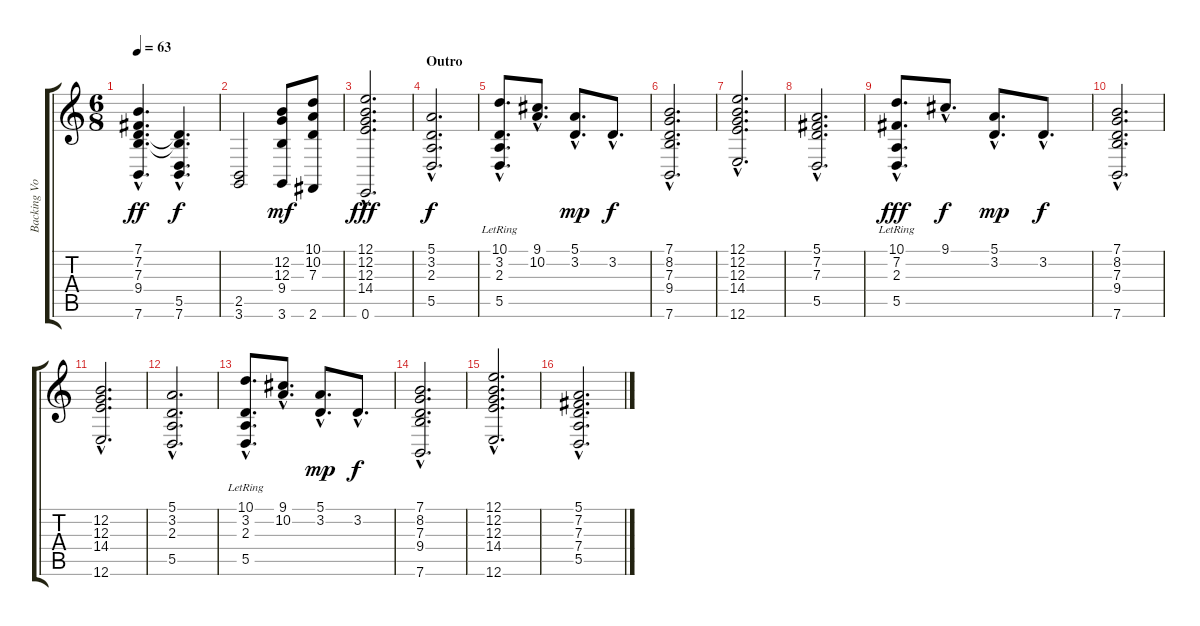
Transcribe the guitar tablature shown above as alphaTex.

\track ("Backing Vocals" "Backing Vo") {instrument choiraahs}
\staff {score tabs}
\tuning (E4 B3 G3 D3 A2 E2) {hide}
\ts (6 8)
\tempo 63
\clef g2
\ks c
(7.1{hac} 7.2{hac} 7.3{hac} 9.4{hac} 7.6{hac}).4{d dy ff} (7.3{hac t} 9.4{hac t} 5.5{hac} 7.6{hac}).4{d dy f} |
(2.5 3.6).2 (12.2 12.3 9.4 3.6).8{dy mf} (10.1 10.2 7.3 2.6).8 |
(12.1{hac} 12.2{hac} 12.3{hac} 14.4{hac} 0.6{hac}).2{d dy fff} |
\section ("" "Outro")
(5.1{hac} 3.2{hac} 2.3{hac} 5.5{hac}).2{d dy f} |
(10.1{hac} 3.2{hac} 2.3{hac lr} 5.5{hac lr}).8{d} (9.1{hac} 10.2{hac}).8{d} (5.1{hac} 3.2{hac}).8{d dy mp} 3.2{hac}.8{d dy f} |
(7.1{hac} 8.2{hac} 7.3{hac} 9.4{hac} 7.6{hac}).2{d} |
(12.1{hac} 12.2{hac} 12.3{hac} 14.4{hac} 12.6{hac}).2{d} |
(5.1{hac} 7.2{hac} 7.3{hac} 5.5{hac}).2{d} |
(10.1{hac} 7.2{hac lr} 2.3{hac lr} 5.5{hac lr}).8{d dy fff} 9.1{hac}.8{d dy f} (5.1{hac} 3.2{hac}).8{d dy mp} 3.2{hac}.8{d dy f} |
(7.1{hac} 8.2{hac} 7.3{hac} 9.4{hac} 7.6{hac}).2{d} |
(12.2{hac} 12.3{hac} 14.4{hac} 12.6{hac}).2{d} |
(5.1{hac} 3.2{hac} 2.3{hac} 5.5{hac}).2{d} |
(10.1{hac} 3.2{hac} 2.3{hac lr} 5.5{hac lr}).8{d} (9.1{hac} 10.2{hac}).8{d} (5.1{hac} 3.2{hac}).8{d dy mp} 3.2{hac}.8{d dy f} |
(7.1{hac} 8.2{hac} 7.3{hac} 9.4{hac} 7.6{hac}).2{d} |
(12.1{hac} 12.2{hac} 12.3{hac} 14.4{hac} 12.6{hac}).2{d} |
(5.1{hac} 7.2{hac} 7.3{hac} 7.4{hac} 5.5{hac}).2{d}
